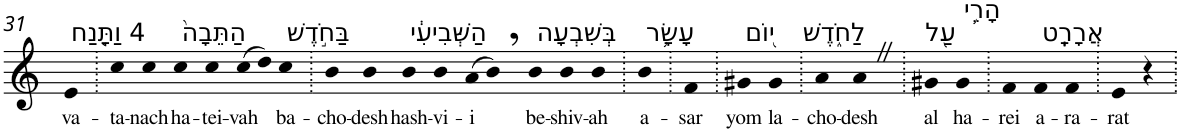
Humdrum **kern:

**kern	**text
*part1	*part1
*staff1	*staff1
*I"Piano	*
*I'Pno	*
!!LO:PB:g=z
*clefG2	*
*k[]	*
=31	=31
!LO:TX:a:t=4 וַתָּ֤נַח	!
!	!LO:LY:b
4e	va-
=32.	=32.
!	!LO:LY:b
4cc	-ta-
!	!LO:LY:b
4cc	-nach
!LO:TX:a:t=הַתֵּבָה֙	!
!	!LO:LY:b
4cc	ha-
!	!LO:LY:b
4cc	-tei-
!	!LO:LY:b
(>8cc	-vah
8dd)	.
!LO:TX:a:t=בַּחֹ֣דֶשׁ	!
!	!LO:LY:b
4cc	ba-
=33.	=33.
!	!LO:LY:b
4b	-cho-
!	!LO:LY:b
4b	-desh
!LO:TX:a:t=הַשְּׁבִיעִ֔י	!
!	!LO:LY:b
4b	hash-
!	!LO:LY:b
4b	-vi-
!	!LO:LY:b
(>8a	-i
8b,)	.
!LO:TX:a:t=בְּשִׁבְעָה	!
!	!LO:LY:b
4b	be-
!	!LO:LY:b
4b	-shiv-
!	!LO:LY:b
4b	-ah
=34.	=34.
!LO:TX:a:t=עָשָׂ֥ר	!
!	!LO:LY:b
4b	a-
=35.	=35.
!	!LO:LY:b
4f	-sar
=36.	=36.
!LO:TX:a:t=י֖וֹם	!
!	!LO:LY:b
4g#X	yom
!LO:TX:a:t=לַחֹ֑דֶשׁ	!
!	!LO:LY:b
4g#	la-
=37.	=37.
!	!LO:LY:b
4a	-cho-
!	!LO:LY:b
4aZ	-desh
=38.	=38.
!LO:TX:a:t=עַ֖ל	!
!	!LO:LY:b
4g#X	al
!LO:TX:a:t=הָרֵ֥י	!
!	!LO:LY:b
4g#	ha-
=39.	=39.
!	!LO:LY:b
4f	-rei
!LO:TX:a:t=אֲרָרָֽט	!
!	!LO:LY:b
4f	a-
!	!LO:LY:b
4f	-ra-
=40.	=40.
!	!LO:LY:b
4e	-rat
4r	.
=.	=.
*-	*-
